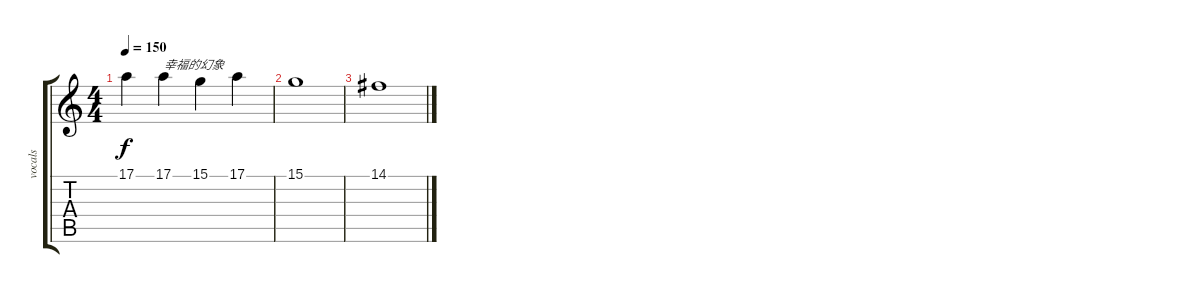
\track ("vocals" "vocals") {instrument tremolostrings}
\staff {score tabs}
\tuning (E4 B3 G3 D3 A2 E2) {hide}
\ts (4 4)
\tempo 150
\clef g2
\ks c
17.1{t}.4{dy f} 17.1.4{txt "幸福的幻象"} 15.1.4 17.1.4 |
15.1.1 |
14.1.1
